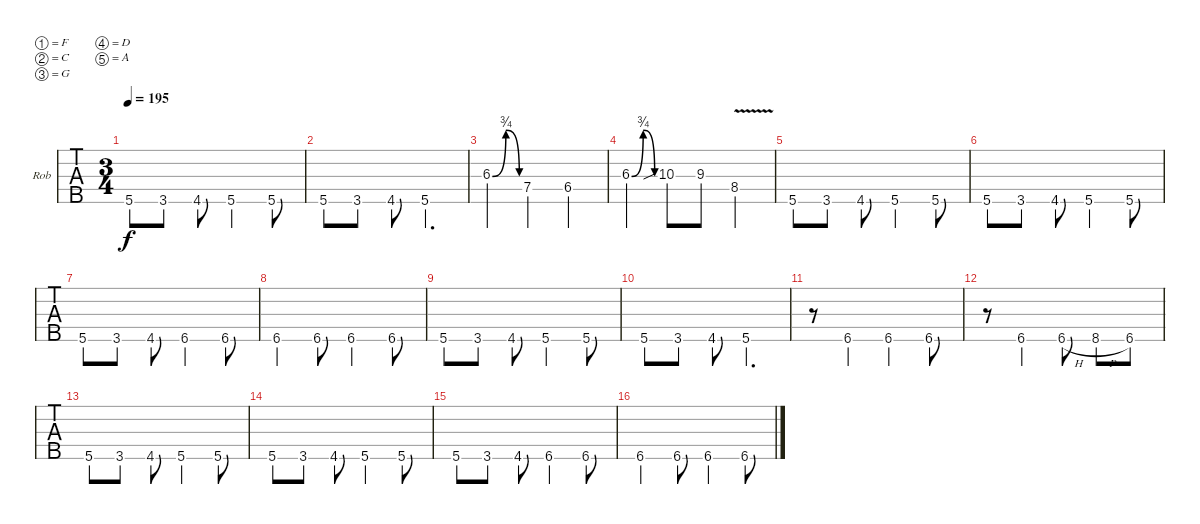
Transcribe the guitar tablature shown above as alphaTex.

\bracketExtendMode groupsimilarinstruments
\firstSystemTrackNameOrientation horizontal
\otherSystemsTrackNameOrientation horizontal
\track ("Bass" "Rob") {instrument electricbassfinger}
\staff {tabs}
\tuning (F2 C2 G1 D1 A0)
\ts (3 4)
\tempo 195
\clef f4
\ks c
5.5.8{dy f} 3.5.8 4.5.8 5.5.4 5.5.8 |
5.5.8 3.5.8 4.5.8 5.5.4{d} |
6.3{be (bendrelease 0 0 30 3 30 3 60 0)}.4 7.4.4 6.4.4 |
6.3{be (bendrelease 0 0 30 3 30 3 60 0)}.4 10.3{sib}.8 9.3.8 8.4{v}.4 |
5.5.8 3.5.8 4.5.8 5.5.4 5.5.8 |
5.5.8 3.5.8 4.5.8 5.5.4 5.5.8 |
5.5.8 3.5.8 4.5.8 6.5.4 6.5.8 |
6.5.4 6.5.8 6.5.4 6.5.8 |
5.5.8 3.5.8 4.5.8 5.5.4 5.5.8 |
5.5.8 3.5.8 4.5.8 5.5.4{d} |
r.8 6.5{st}.4 6.5{st}.4 6.5.8 |
r.8 6.5{st}.4 6.5{h}.8 8.5{h}.8 6.5.8 |
5.5.8 3.5.8 4.5.8 5.5.4 5.5.8 |
5.5.8 3.5.8 4.5.8 5.5.4 5.5.8 |
5.5.8 3.5.8 4.5.8 6.5.4 6.5.8 |
6.5.4 6.5.8 6.5.4 6.5.8
